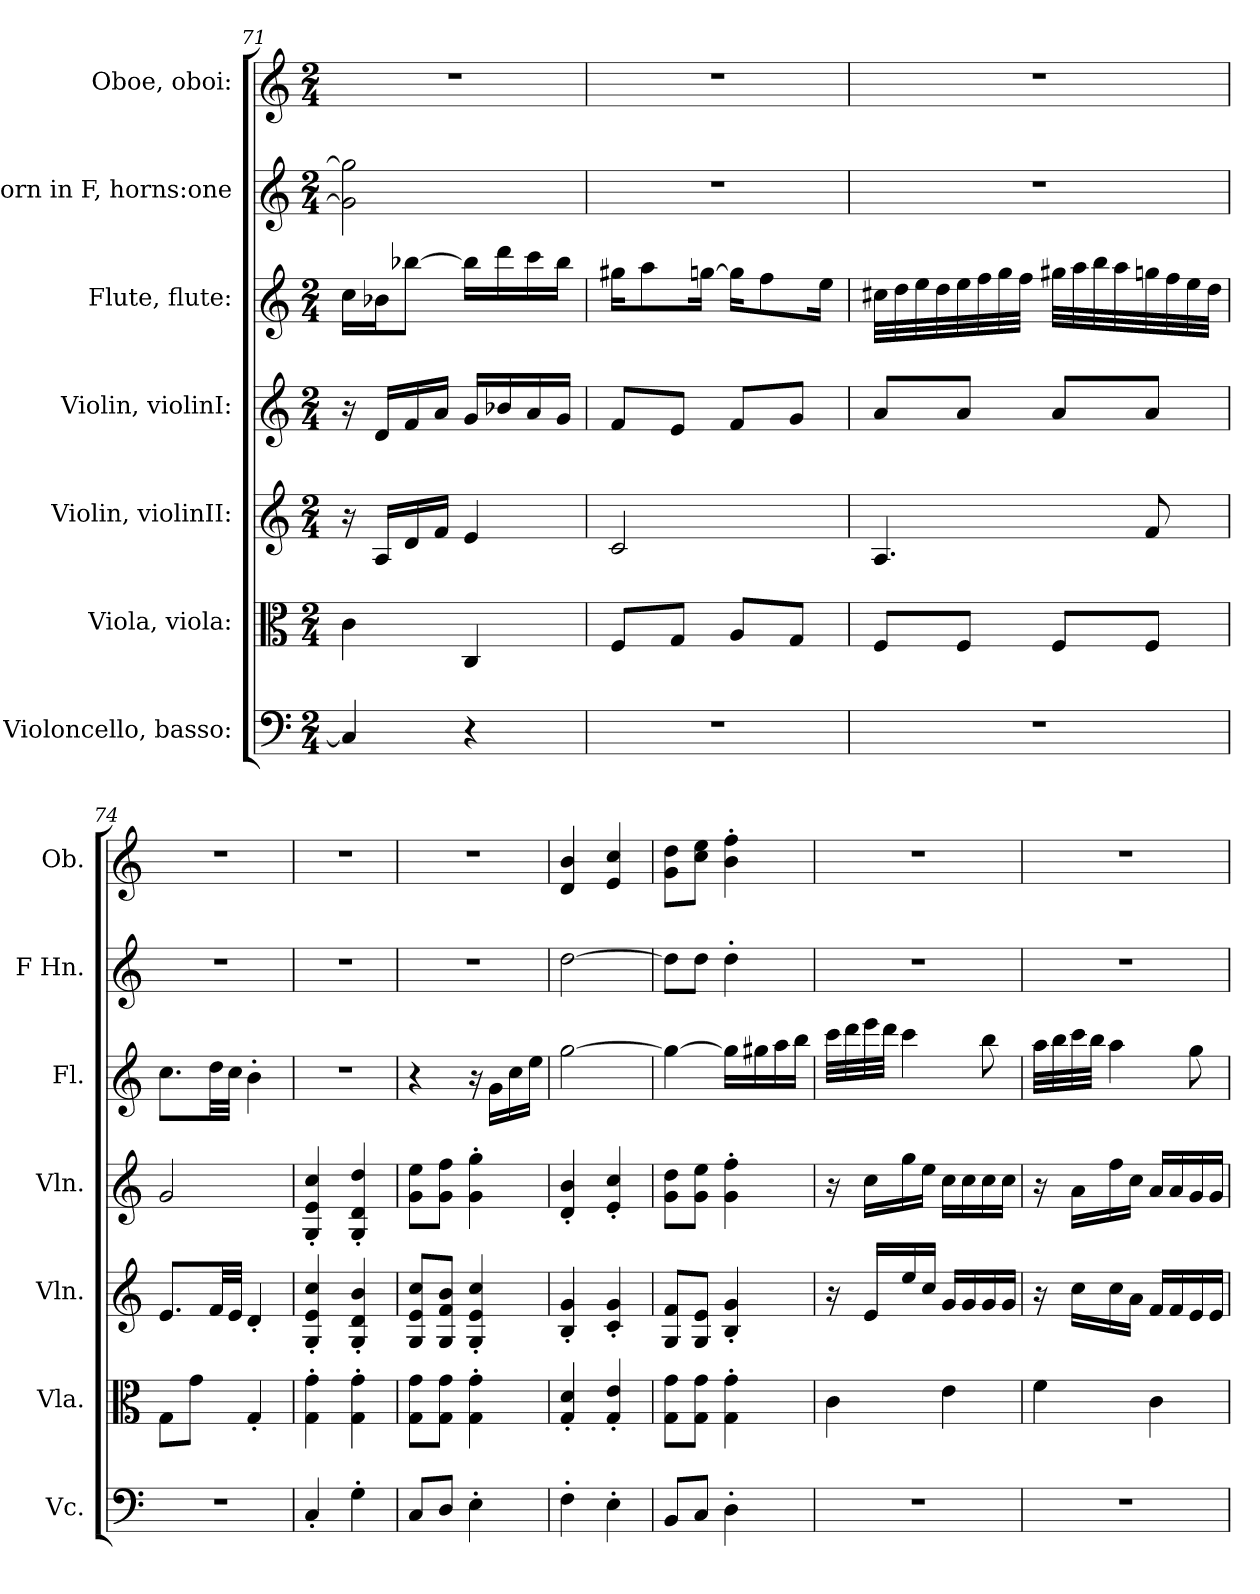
**kern	**kern	**kern	**kern	**kern	**kern	**kern
*part7	*part6	*part5	*part4	*part3	*part2	*part1
*staff7	*staff6	*staff5	*staff4	*staff3	*staff2	*staff1
*I"Violoncello, basso:	*I"Viola, viola:	*I"Violin, violinII:	*I"Violin, violinI:	*I"Flute, flute:	*I"Horn in F, horns:one	*I"Oboe, oboi:
*I'Vc.	*I'Vla.	*I'Vln.	*I'Vln.	*I'Fl.	*I'F Hn.	*I'Ob.
*clefF4	*clefC3	*clefG2	*clefG2	*clefG2	*clefG2	*clefG2
*	*	*	*	*	*ITrd4c7	*
*k[]	*k[]	*k[]	*k[]	*k[]	*k[b-]	*k[]
*M2/4	*M2/4	*M2/4	*M2/4	*M2/4	*M2/4	*M2/4
=71	=71	=71	=71	=71	=71	=71
4C/]	4c\	16r	16r	16cc\LL	2c\] 2cc\]	2r
.	.	16A/LL	16d/LL	16b-X\J	.	.
.	.	16d/	16f/	[8bb-X\J	.	.
.	.	16f/JJ	16a/JJ	.	.	.
4r	4C/	4e/	16g/LL	16bb-\LL]	.	.
.	.	.	16b-X/	16ddd\	.	.
.	.	.	16a/	16ccc\	.	.
.	.	.	16g/JJ	16bb-\JJ	.	.
!!LO:PB:g=z
=72	=72	=72	=72	=72	=72	=72
2r	8F/L	2c/	8f/L	16gg#X\KL	2r	2r
.	.	.	.	8aa\	.	.
.	8G/J	.	8e/J	.	.	.
.	.	.	.	[16ggn\Jk	.	.
.	8A/L	.	8f/L	16gg\KL]	.	.
.	.	.	.	8ff\	.	.
.	8G/J	.	8g/J	.	.	.
.	.	.	.	16ee\Jk	.	.
=73	=73	=73	=73	=73	=73	=73
2r	8F/L	4.A/	8a/L	32cc#X\LLL	2r	2r
.	.	.	.	32dd\	.	.
.	.	.	.	32ee\	.	.
.	.	.	.	32dd\	.	.
.	8F/J	.	8a/J	32ee\	.	.
.	.	.	.	32ff\	.	.
.	.	.	.	32gg\	.	.
.	.	.	.	32ff\JJJ	.	.
.	8F/L	.	8a/L	32gg#X\LLL	.	.
.	.	.	.	32aa\	.	.
.	.	.	.	32bb\	.	.
.	.	.	.	32aa\	.	.
.	8F/J	8f/	8a/J	32ggn\	.	.
.	.	.	.	32ff\	.	.
.	.	.	.	32ee\	.	.
.	.	.	.	32dd\JJJ	.	.
=74	=74	=74	=74	=74	=74	=74
2r	8G\L	8.e/L	2g/	8.cc\L	2r	2r
.	8g\J	.	.	.	.	.
.	.	32f/LL	.	32dd\LL	.	.
.	.	32e/JJJ	.	32cc\JJJ	.	.
.	4G'/	4d'/	.	4b'\	.	.
=75	=75	=75	=75	=75	=75	=75
4C'/	4G\' 4g\'	4G/' 4e/' 4cc/'	4G/' 4e/' 4cc/'	2r	2r	2r
4G'\	4G\' 4g\'	4G/' 4d/' 4b/'	4G/' 4d/' 4dd/'	.	.	.
=76	=76	=76	=76	=76	=76	=76
8C/L	8G\ 8g\L	8G/ 8e/ 8cc/L	8g\ 8ee\L	4r	2r	2r
8D/J	8G\ 8g\J	8G/ 8f/ 8b/J	8g\ 8ff\J	.	.	.
4E'\	4G\' 4g\'	4G/' 4e/' 4cc/'	4g\' 4gg\'	16r	.	.
.	.	.	.	16g\LL	.	.
.	.	.	.	16cc\	.	.
.	.	.	.	16ee\JJ	.	.
=77	=77	=77	=77	=77	=77	=77
4F'\	4G/' 4d/'	4B/' 4g/'	4d/' 4b/'	[2gg\	[2g\	4d/ 4b/
4E'\	4G/' 4e/'	4c/' 4g/'	4e/' 4cc/'	.	.	4e/ 4cc/
!!LO:PB:g=z
=78	=78	=78	=78	=78	=78	=78
8BB/L	8G\ 8g\L	8G/ 8f/L	8g\ 8dd\L	4gg\_	8g\L]	8g\ 8dd\L
8C/J	8G\ 8g\J	8G/ 8e/J	8g\ 8ee\J	.	8g\J	8cc\ 8ee\J
4D'\	4G\' 4g\'	4B/' 4g/'	4g\' 4ff\'	16gg\LL]	4g'\	4b\' 4ff\'
.	.	.	.	16gg#X\	.	.
.	.	.	.	16aa\	.	.
.	.	.	.	16bb\JJ	.	.
=79	=79	=79	=79	=79	=79	=79
2r	4c\	16r	16r	32ccc\LLL	2r	2r
.	.	.	.	32ddd\	.	.
.	.	16e/LL	16cc\LL	32eee\	.	.
.	.	.	.	32ddd\JJJ	.	.
.	.	16ee/	16gg\	4ccc\	.	.
.	.	16cc/JJ	16ee\JJ	.	.	.
.	4e\	16g/LL	16cc\LL	.	.	.
.	.	16g/	16cc\	.	.	.
.	.	16g/	16cc\	8bb\	.	.
.	.	16g/JJ	16cc\JJ	.	.	.
=80	=80	=80	=80	=80	=80	=80
2r	4f\	16r	16r	32aa\LLL	2r	2r
.	.	.	.	32bb\	.	.
.	.	16cc\LL	16a\LL	32ccc\	.	.
.	.	.	.	32bb\JJJ	.	.
.	.	16cc\	16ff\	4aa\	.	.
.	.	16a\JJ	16cc\JJ	.	.	.
.	4c\	16f/LL	16a/LL	.	.	.
.	.	16f/	16a/	.	.	.
.	.	16e/	16g/	8gg\	.	.
.	.	16e/JJ	16g/JJ	.	.	.
=	=	=	=	=	=	=
*-	*-	*-	*-	*-	*-	*-
